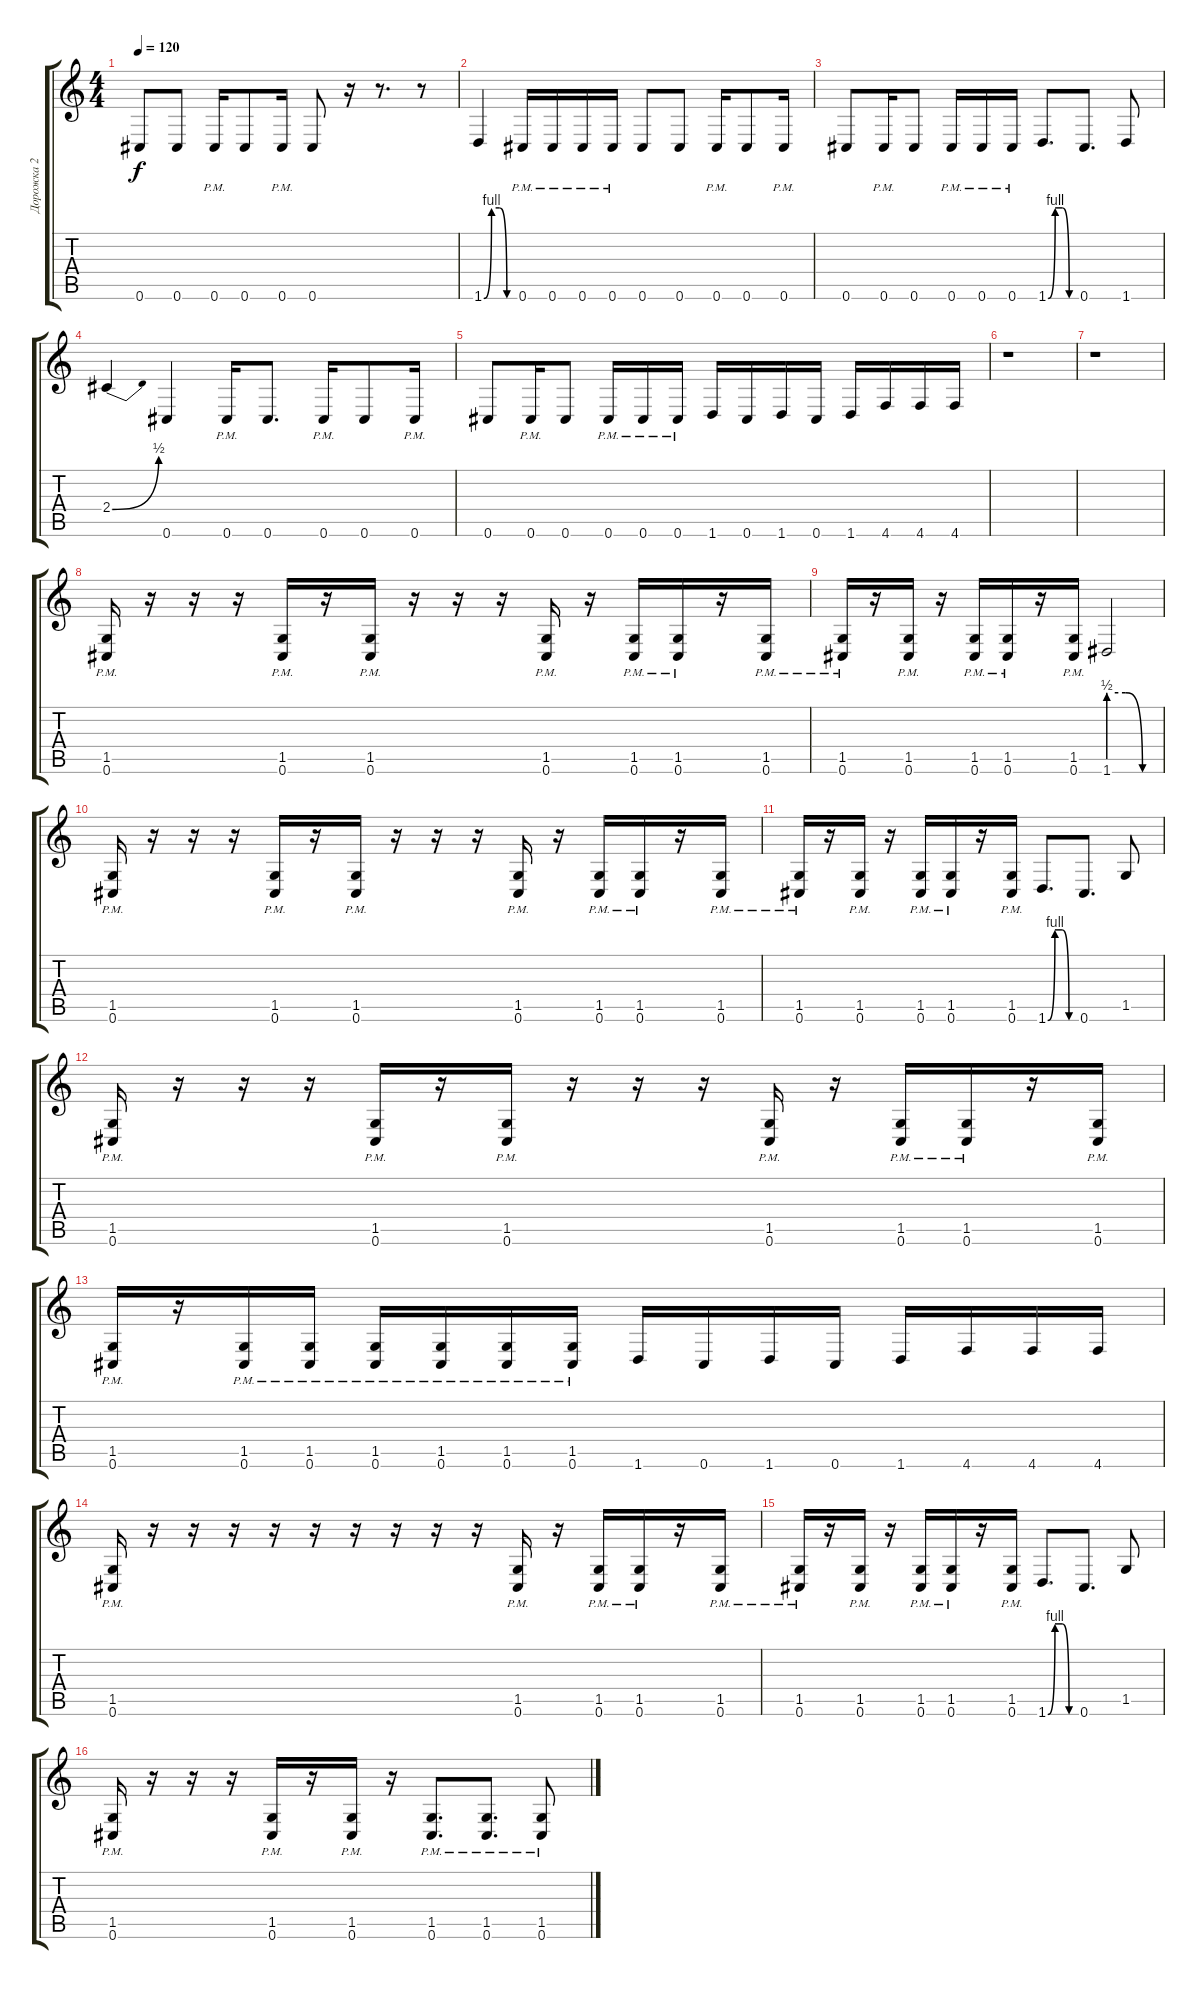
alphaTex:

\track ("Дорожка 2" "Дорожка 2") {instrument distortionguitar}
\staff {score tabs}
\tuning (Db4 Ab3 E3 B2 Gb2 Db2) {hide}
\ts (4 4)
\tempo 120
\clef g2
\ks c
0.6.8{dy f} 0.6.8 0.6{pm}.16 0.6.8 0.6{pm}.16 0.6.8 r.16 r.8{d} r.8 |
1.6{be (custom 0 0 15 4 30 4 45 0 60 0)}.4 0.6{pm}.16 0.6{pm}.16 0.6{pm}.16 0.6{pm}.16 0.6.8 0.6.8 0.6{pm}.16 0.6.8 0.6{pm}.16 |
0.6.8 0.6{pm}.16 0.6.8 0.6{pm}.16 0.6{pm}.16 0.6{pm}.16 1.6{be (custom 0 0 15 4 30 4 45 0 60 0)}.8{d} 0.6.8{d} 1.6.8 |
2.4{be (bend 0 0 60 2)}.4 0.6.4 0.6{pm}.16 0.6.8{d} 0.6{pm}.16 0.6.8 0.6{pm}.16 |
0.6.8 0.6{pm}.16 0.6.8 0.6{pm}.16 0.6{pm}.16 0.6{pm}.16 1.6.16 0.6.16 1.6.16 0.6.16 1.6.16 4.6.16 4.6.16 4.6.16 |
r.1 |
r.1 |
(1.5{pm} 0.6{pm}).16 r.16 r.16 r.16 (1.5{pm} 0.6{pm}).16 r.16 (1.5{pm} 0.6{pm}).16 r.16 r.16 r.16 (1.5{pm} 0.6{pm}).16 r.16 (1.5{pm} 0.6{pm}).16 (1.5{pm} 0.6{pm}).16 r.16 (1.5{pm} 0.6{pm}).16 |
(1.5{pm} 0.6{pm}).16 r.16 (1.5{pm} 0.6{pm}).16 r.16 (1.5{pm} 0.6{pm}).16 (1.5{pm} 0.6{pm}).16 r.16 (1.5{pm} 0.6{pm}).16 1.6{be (custom 0 2 20 2 40 0 60 0)}.2 |
(1.5{pm} 0.6{pm}).16 r.16 r.16 r.16 (1.5{pm} 0.6{pm}).16 r.16 (1.5{pm} 0.6{pm}).16 r.16 r.16 r.16 (1.5{pm} 0.6{pm}).16 r.16 (1.5{pm} 0.6{pm}).16 (1.5{pm} 0.6{pm}).16 r.16 (1.5{pm} 0.6{pm}).16 |
(1.5{pm} 0.6{pm}).16 r.16 (1.5{pm} 0.6{pm}).16 r.16 (1.5{pm} 0.6{pm}).16 (1.5{pm} 0.6{pm}).16 r.16 (1.5{pm} 0.6{pm}).16 1.6{be (custom 0 0 15 4 30 4 45 0 60 0)}.8{d} 0.6.8{d} 1.5.8 |
(1.5{pm} 0.6{pm}).16 r.16 r.16 r.16 (1.5{pm} 0.6{pm}).16 r.16 (1.5{pm} 0.6{pm}).16 r.16 r.16 r.16 (1.5{pm} 0.6{pm}).16 r.16 (1.5{pm} 0.6{pm}).16 (1.5{pm} 0.6{pm}).16 r.16 (1.5{pm} 0.6{pm}).16 |
(1.5{pm} 0.6{pm}).16 r.16 (1.5{pm} 0.6{pm}).16 (1.5{pm} 0.6{pm}).16 (1.5{pm} 0.6{pm}).16 (1.5{pm} 0.6{pm}).16 (1.5{pm} 0.6{pm}).16 (1.5{pm} 0.6{pm}).16 1.6.16 0.6.16 1.6.16 0.6.16 1.6.16 4.6.16 4.6.16 4.6.16 |
(1.5{pm} 0.6{pm}).16 r.16 r.16 r.16 r.16 r.16 r.16 r.16 r.16 r.16 (1.5{pm} 0.6{pm}).16 r.16 (1.5{pm} 0.6{pm}).16 (1.5{pm} 0.6{pm}).16 r.16 (1.5{pm} 0.6{pm}).16 |
(1.5{pm} 0.6{pm}).16 r.16 (1.5{pm} 0.6{pm}).16 r.16 (1.5{pm} 0.6{pm}).16 (1.5{pm} 0.6{pm}).16 r.16 (1.5{pm} 0.6{pm}).16 1.6{be (custom 0 0 15 4 30 4 45 0 60 0)}.8{d} 0.6.8{d} 1.5.8 |
(1.5{pm} 0.6{pm}).16 r.16 r.16 r.16 (1.5{pm} 0.6{pm}).16 r.16 (1.5{pm} 0.6{pm}).16 r.16 (1.5{pm} 0.6{pm}).8{d} (1.5{pm} 0.6{pm}).8{d} (1.5{pm} 0.6{pm}).8
